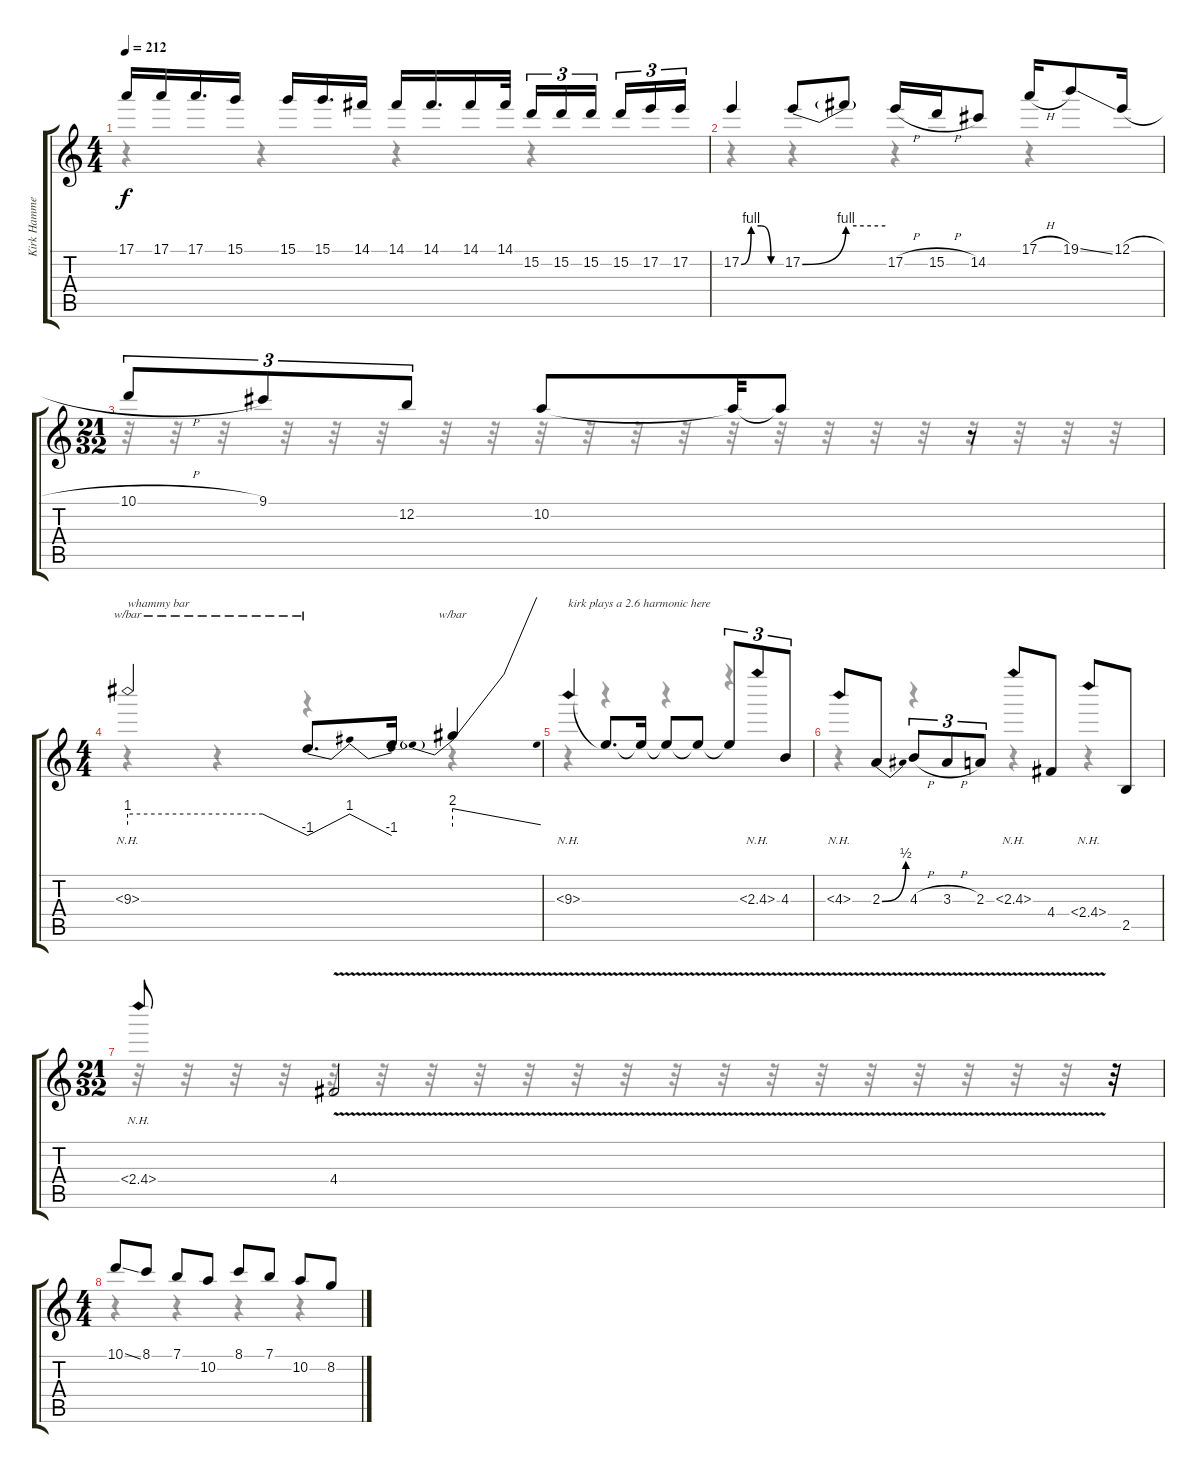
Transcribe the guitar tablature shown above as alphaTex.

\track ("Kirk Hammett" "Kirk Hamme") {instrument distortionguitar}
\staff {score tabs}
\tuning (E4 B3 G3 D3 A2 E2) {hide}
\voice
\ts (4 4)
\tempo 212
\clef g2
\ks c
17.1.16{dy f} 17.1.16 17.1.16{d} 15.1.16 15.1.16 15.1.16{d} 14.1.16 14.1.16 14.1.16{d} 14.1.16 14.1.32 15.2.16{tu (3 2)} 15.2.16{tu (3 2)} 15.2.16{tu (3 2)} 15.2.16{tu (3 2)} 17.2.16{tu (3 2)} 17.2.16{tu (3 2)} |
17.2{be (custom 0 0 15 4 30 4 45 0 60 0)}.4 17.2{be (bend 0 0 60 4)}.8 17.2{be (hold 0 4 60 4) t}.8 17.2{h}.16 15.2{h}.16 14.2.8 17.1{h}.16 19.1{ss}.8 12.1{h}.16 |
\ts (21 32)
10.1{h}.8{tu (3 2)} 9.1.8{tu (3 2)} 12.2.8{tu (3 2)} 10.2.8 10.2{t}.32 10.2{t}.8 r.8 |
\ts (4 4)
9.3{nh}.2{tbe (custom default 0 4 45 4 60 -4) txt "whammy bar"} 9.3{t}.8{d tbe (dip default 0 -4 30 4 60 -4)} 9.3{t}.16 9.3{t}.4{tbe (predivedive default 0 8 60 0)} |
9.3{nh}.4{txt "kirk plays a 2.6 harmonic here"} 9.3{t}.8{d} 9.3{t}.16 9.3{t}.8 9.3{t}.8 9.3{t}.8{tu (3 2)} 2.3{nh}.8{tu (3 2)} 4.3.8{tu (3 2)} |
4.3{nh}.8 2.3{be (bend 0 0 60 2)}.8 4.3{h}.8{tu (3 2)} 3.3{h}.8{tu (3 2)} 2.3.8{tu (3 2)} 2.3{nh}.8 4.4.8 2.4{nh}.8 2.5.8 |
\ts (21 32)
2.4{nh}.8 4.4{v}.2 r.32 |
\ts (4 4)
10.1{ss}.8 8.1.8 7.1.8 10.2.8 8.1.8 7.1.8 10.2.8 8.2.8
\voice
\clef g2
\ottava regular
\simile none
\ks c
r.4{dy f} r.4 r.4 r.4 |
r.4 r.4 r.4 r.4 |
r.32 r.32 r.32 r.32 r.32 r.32 r.32 r.32 r.32 r.32 r.32 r.32 r.32 r.32 r.32 r.32 r.32 r.32 r.32 r.32 r.32 |
r.4 r.4 r.4 r.4 |
r.4 r.4 r.4 r.4 |
r.4 r.4 r.4 r.4 |
r.32 r.32 r.32 r.32 r.32 r.32 r.32 r.32 r.32 r.32 r.32 r.32 r.32 r.32 r.32 r.32 r.32 r.32 r.32 r.32 r.32 |
r.4 r.4 r.4 r.4
